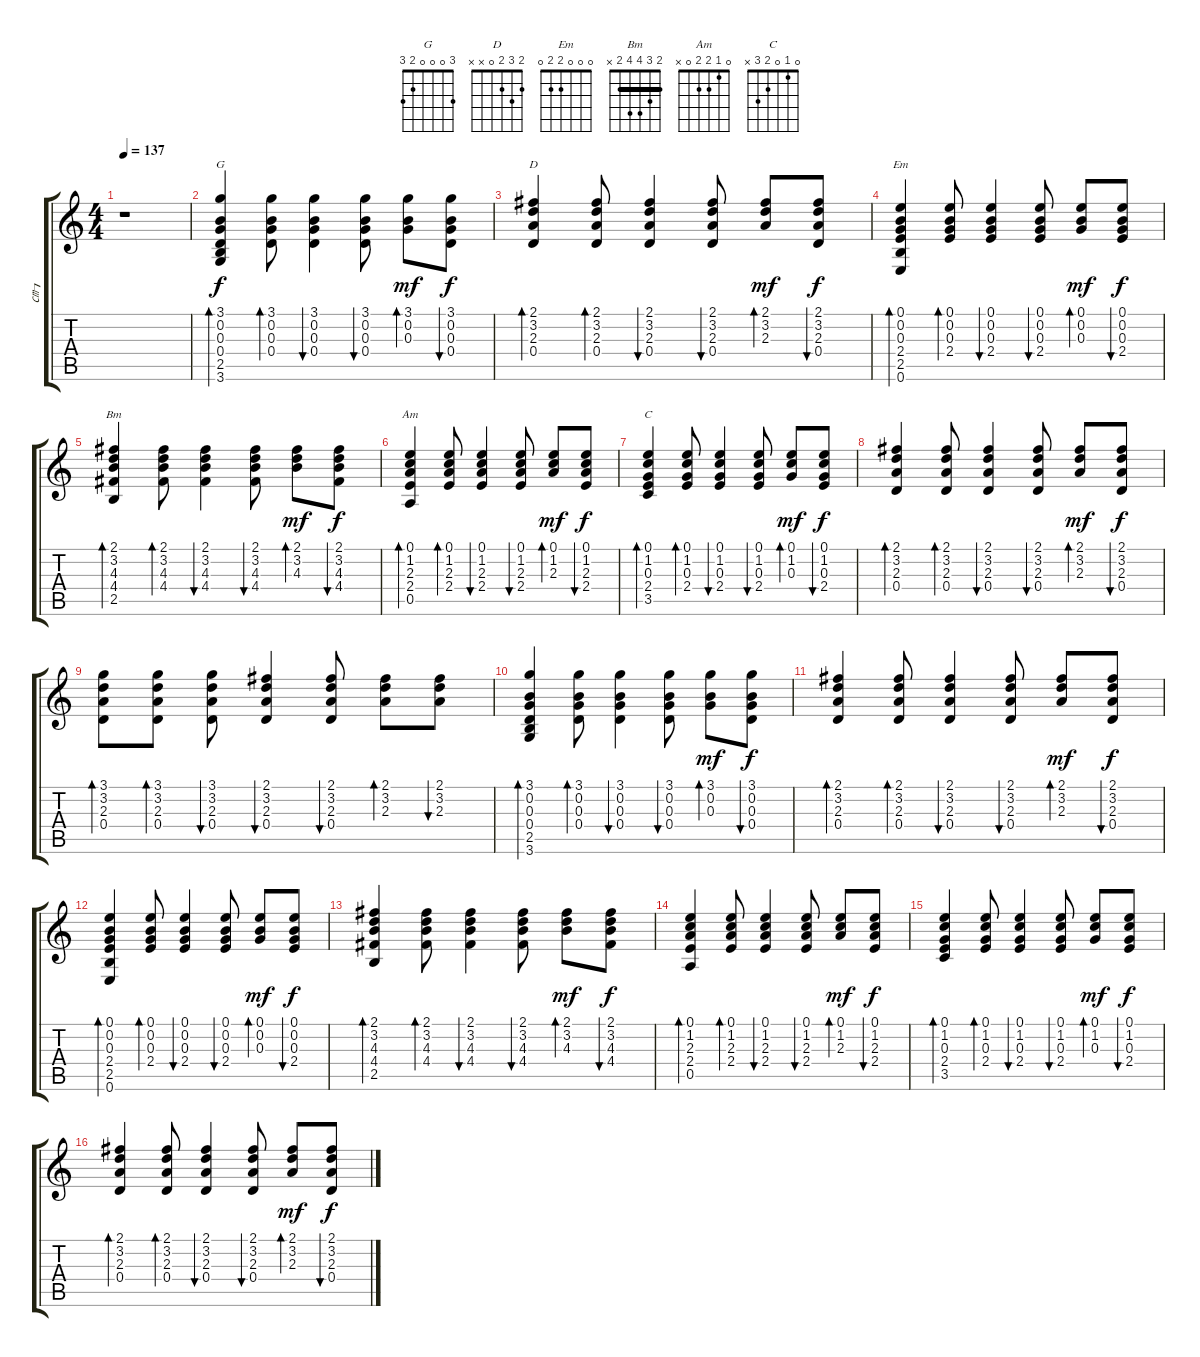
\track ("㎝┒" "㎝┒") {instrument acousticguitarsteel}
\staff {score tabs}
\tuning (E4 B3 G3 D3 A2 E2) {hide}
\chord ("G" 3 0 0 0 2 3)
\chord ("D" 2 3 2 0 x x)
\chord ("Em" 0 0 0 2 2 0)
\chord ("Bm" 2 3 4 4 2 x) {barre 2}
\chord ("Am" 0 1 2 2 0 x)
\chord ("C" 0 1 0 2 3 x)
\ts (4 4)
\tempo 137
\clef g2
\ks c
r.1{dy f instrument acousticguitarsteel} |
(3.1 0.2 0.3 0.4 2.5 3.6).4{bd 60 ch "G"} (3.1 0.2 0.3 0.4).8{bd 60} (3.1 0.2 0.3 0.4).4{bu 60} (3.1 0.2 0.3 0.4).8{bu 60} (3.1 0.2 0.3).8{bd 60 dy mf} (3.1 0.2 0.3 0.4).8{bu 60 dy f} |
(2.1 3.2 2.3 0.4).4{bd 60 ch "D"} (2.1 3.2 2.3 0.4).8{bd 60} (2.1 3.2 2.3 0.4).4{bu 60} (2.1 3.2 2.3 0.4).8{bu 60} (2.1 3.2 2.3).8{bd 60 dy mf} (2.1 3.2 2.3 0.4).8{bu 60 dy f} |
(0.1 0.2 0.3 2.4 2.5 0.6).4{bd 60 ch "Em"} (0.1 0.2 0.3 2.4).8{bd 60} (0.1 0.2 0.3 2.4).4{bu 60} (0.1 0.2 0.3 2.4).8{bu 60} (0.1 0.2 0.3).8{bd 60 dy mf} (0.1 0.2 0.3 2.4).8{bu 60 dy f} |
(2.1 3.2 4.3 4.4 2.5).4{bd 60 ch "Bm"} (2.1 3.2 4.3 4.4).8{bd 60} (2.1 3.2 4.3 4.4).4{bu 60} (2.1 3.2 4.3 4.4).8{bu 60} (2.1 3.2 4.3).8{bd 60 dy mf} (2.1 3.2 4.3 4.4).8{bu 60 dy f} |
(0.1 1.2 2.3 2.4 0.5).4{bd 60 ch "Am"} (0.1 1.2 2.3 2.4).8{bd 60} (0.1 1.2 2.3 2.4).4{bu 60} (0.1 1.2 2.3 2.4).8{bu 60} (0.1 1.2 2.3).8{bd 60 dy mf} (0.1 1.2 2.3 2.4).8{bu 60 dy f} |
(0.1 1.2 0.3 2.4 3.5).4{bd 60 ch "C"} (0.1 1.2 0.3 2.4).8{bd 60} (0.1 1.2 0.3 2.4).4{bu 60} (0.1 1.2 0.3 2.4).8{bu 60} (0.1 1.2 0.3).8{bd 60 dy mf} (0.1 1.2 0.3 2.4).8{bu 60 dy f} |
(2.1 3.2 2.3 0.4).4{bd 60} (2.1 3.2 2.3 0.4).8{bd 60} (2.1 3.2 2.3 0.4).4{bu 60} (2.1 3.2 2.3 0.4).8{bu 60} (2.1 3.2 2.3).8{bd 60 dy mf} (2.1 3.2 2.3 0.4).8{bu 60 dy f} |
(3.1 3.2 2.3 0.4).8{bd 60} (3.1 3.2 2.3 0.4).8{bd 60} (3.1 3.2 2.3 0.4).8{bu 60} (2.1 3.2 2.3 0.4).4{bu 60} (2.1 3.2 2.3 0.4).8{bu 60} (2.1 3.2 2.3).8{bd 60} (2.1 3.2 2.3).8{bu 60} |
(3.1 0.2 0.3 0.4 2.5 3.6).4{bd 60} (3.1 0.2 0.3 0.4).8{bd 60} (3.1 0.2 0.3 0.4).4{bu 60} (3.1 0.2 0.3 0.4).8{bu 60} (3.1 0.2 0.3).8{bd 60 dy mf} (3.1 0.2 0.3 0.4).8{bu 60 dy f} |
(2.1 3.2 2.3 0.4).4{bd 60} (2.1 3.2 2.3 0.4).8{bd 60} (2.1 3.2 2.3 0.4).4{bu 60} (2.1 3.2 2.3 0.4).8{bu 60} (2.1 3.2 2.3).8{bd 60 dy mf} (2.1 3.2 2.3 0.4).8{bu 60 dy f} |
(0.1 0.2 0.3 2.4 2.5 0.6).4{bd 60} (0.1 0.2 0.3 2.4).8{bd 60} (0.1 0.2 0.3 2.4).4{bu 60} (0.1 0.2 0.3 2.4).8{bu 60} (0.1 0.2 0.3).8{bd 60 dy mf} (0.1 0.2 0.3 2.4).8{bu 60 dy f} |
(2.1 3.2 4.3 4.4 2.5).4{bd 60} (2.1 3.2 4.3 4.4).8{bd 60} (2.1 3.2 4.3 4.4).4{bu 60} (2.1 3.2 4.3 4.4).8{bu 60} (2.1 3.2 4.3).8{bd 60 dy mf} (2.1 3.2 4.3 4.4).8{bu 60 dy f} |
(0.1 1.2 2.3 2.4 0.5).4{bd 60} (0.1 1.2 2.3 2.4).8{bd 60} (0.1 1.2 2.3 2.4).4{bu 60} (0.1 1.2 2.3 2.4).8{bu 60} (0.1 1.2 2.3).8{bd 60 dy mf} (0.1 1.2 2.3 2.4).8{bu 60 dy f} |
(0.1 1.2 0.3 2.4 3.5).4{bd 60} (0.1 1.2 0.3 2.4).8{bd 60} (0.1 1.2 0.3 2.4).4{bu 60} (0.1 1.2 0.3 2.4).8{bu 60} (0.1 1.2 0.3).8{bd 60 dy mf} (0.1 1.2 0.3 2.4).8{bu 60 dy f} |
(2.1 3.2 2.3 0.4).4{bd 60} (2.1 3.2 2.3 0.4).8{bd 60} (2.1 3.2 2.3 0.4).4{bu 60} (2.1 3.2 2.3 0.4).8{bu 60} (2.1 3.2 2.3).8{bd 60 dy mf} (2.1 3.2 2.3 0.4).8{bu 60 dy f}
